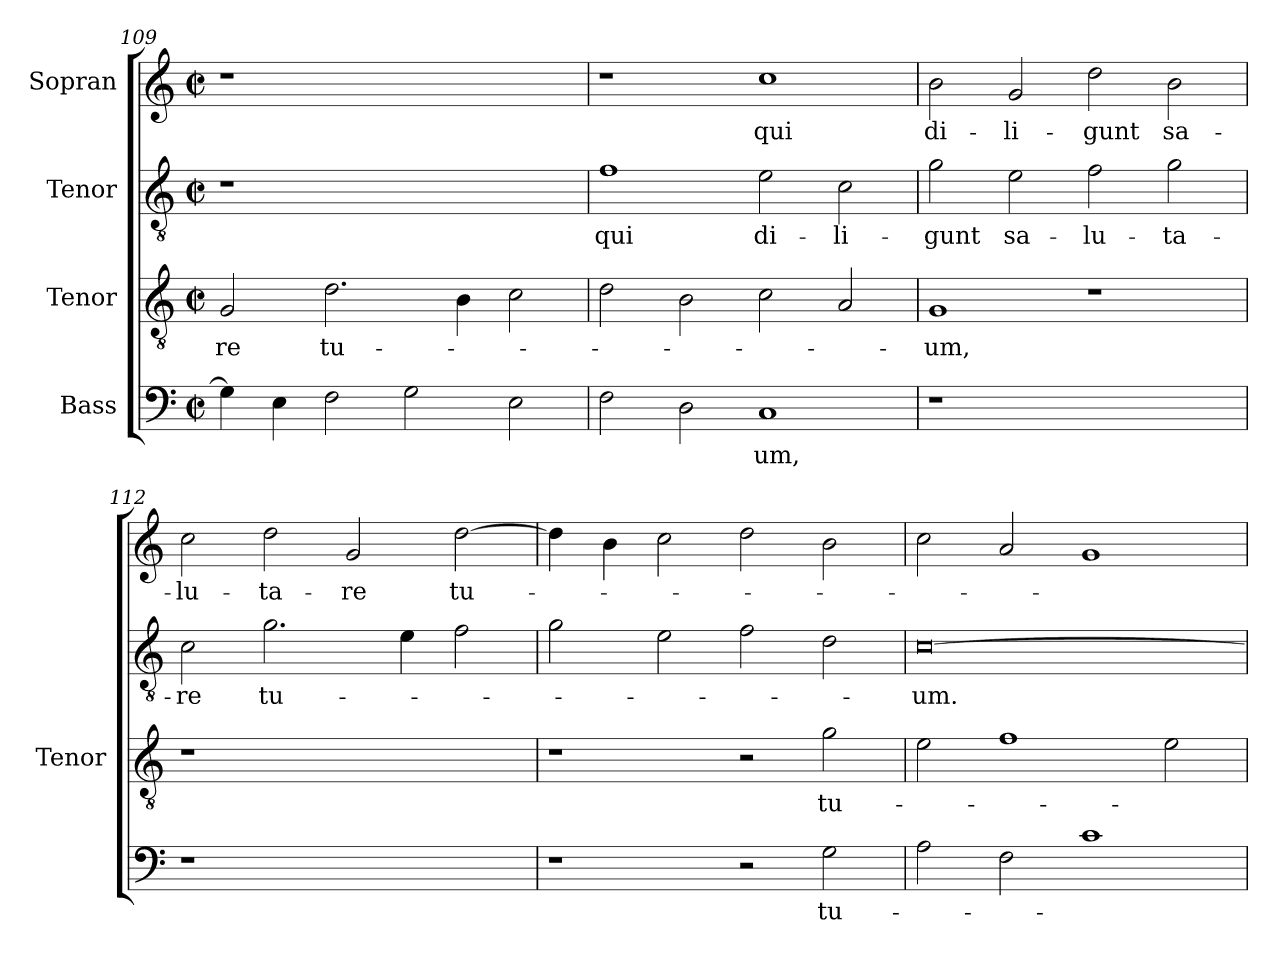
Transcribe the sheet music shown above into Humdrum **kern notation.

**kern	**text	**kern	**text	**kern	**text	**kern	**text
*part4	*part4	*part3	*part3	*part2	*part2	*part1	*part1
*staff4	*staff4	*staff3	*staff3	*staff2	*staff2	*staff1	*staff1
*I"Bass	*	*I"Tenor	*	*I"Tenor	*	*I"Sopran	*
*	*	*I'Tenor	*	*	*	*	*
*clefF4	*	*clefGv2	*	*clefGv2	*	*clefG2	*
*	*	*ITrd7c12	*	*ITrd7c12	*	*	*
*k[]	*	*k[]	*	*k[]	*	*k[]	*
*M2/2	*	*M2/2	*	*M2/2	*	*M2/2	*
*met(c|)	*	*met(c|)	*	*met(c|)	*	*met(c|)	*
=109	=109	=109	=109	=109	=109	=109	=109
!	!	!	!LO:LY:b:color=#000000	!LO:N:vis=1	!	!LO:N:vis=1	!
4Gi\]	.	2GGi/	-re	1r	.	1r	.
4Ei\	.	.	.	.	.	.	.
!	!	!	!LO:LY:b:color=#000000	!	!	!	!
2Fi\	.	2.Di\	tu-	.	.	.	.
2Gi\	.	.	.	1ryy	.	1ryy	.
.	.	4BBi\	.	.	.	.	.
2Ei\	.	2Ci\	.	.	.	.	.
!!LO:LB:g=z
=110	=110	=110	=110	=110	=110	=110	=110
!	!	!	!	!	!LO:LY:b:color=#000000	!	!
2Fi\	.	2Di\	.	1Fi	qui	1r	.
2Di\	.	2BBi\	.	.	.	.	.
!	!LO:LY:b:color=#000000	!	!	!	!	!	!
!	!	!	!	!	!LO:LY:b:color=#000000	!	!
!	!	!	!	!	!	!	!LO:LY:b:color=#000000
1Ci	-um,	2Ci\	.	2Ei\	di-	1cci	qui
!	!	!	!	!	!LO:LY:b:color=#000000	!	!
.	.	2AAi/	.	2Ci\	-li-	.	.
=111	=111	=111	=111	=111	=111	=111	=111
!LO:N:vis=1	!	!	!	!	!	!	!
!	!	!	!LO:LY:b:color=#000000	!	!	!	!
!	!	!	!	!	!LO:LY:b:color=#000000	!	!
!	!	!	!	!	!	!	!LO:LY:b:color=#000000
1r	.	1GGi	-um,	2Gi\	-gunt	2bi\	di-
!	!	!	!	!	!LO:LY:b:color=#000000	!	!
!	!	!	!	!	!	!	!LO:LY:b:color=#000000
.	.	.	.	2Ei\	sa-	2gi/	-li-
!	!	!	!	!	!LO:LY:b:color=#000000	!	!
!	!	!	!	!	!	!	!LO:LY:b:color=#000000
1ryy	.	1r	.	2Fi\	-lu-	2ddi\	-gunt
!	!	!	!	!	!LO:LY:b:color=#000000	!	!
!	!	!	!	!	!	!	!LO:LY:b:color=#000000
.	.	.	.	2Gi\	-ta-	2bi\	sa-
=112	=112	=112	=112	=112	=112	=112	=112
!LO:N:vis=1	!	!LO:N:vis=1	!	!	!	!	!
!	!	!	!	!	!LO:LY:b:color=#000000	!	!
!	!	!	!	!	!	!	!LO:LY:b:color=#000000
1r	.	1r	.	2Ci\	-re	2cci\	-lu-
!	!	!	!	!	!LO:LY:b:color=#000000	!	!
!	!	!	!	!	!	!	!LO:LY:b:color=#000000
.	.	.	.	2.Gi\	tu-	2ddi\	-ta-
!	!	!	!	!	!	!	!LO:LY:b:color=#000000
1ryy	.	1ryy	.	.	.	2gi/	-re
.	.	.	.	4Ei\	.	.	.
!	!	!	!	!	!	!	!LO:LY:b:color=#000000
.	.	.	.	2Fi\	.	[>2ddi\	tu-
=113	=113	=113	=113	=113	=113	=113	=113
1r	.	1r	.	2Gi\	.	4ddi\]	.
.	.	.	.	.	.	4bi\	.
.	.	.	.	2Ei\	.	2cci\	.
2r	.	2r	.	2Fi\	.	2ddi\	.
!	!LO:LY:b:color=#000000	!	!	!	!	!	!
!	!	!	!LO:LY:b:color=#000000	!	!	!	!
2Gi\	tu-	2Gi\	tu-	2Di\	.	2bi\	.
=114	=114	=114	=114	=114	=114	=114	=114
!	!	!	!	!	!LO:LY:b:color=#000000	!	!
2Ai\	.	2Ei\	.	[>0Ci	-um.	2cci\	.
2Fi\	.	1Fi	.	.	.	2ai/	.
1ci	.	.	.	.	.	1gi	.
.	.	2Ei\	.	.	.	.	.
=	=	=	=	=	=	=	=
*-	*-	*-	*-	*-	*-	*-	*-
